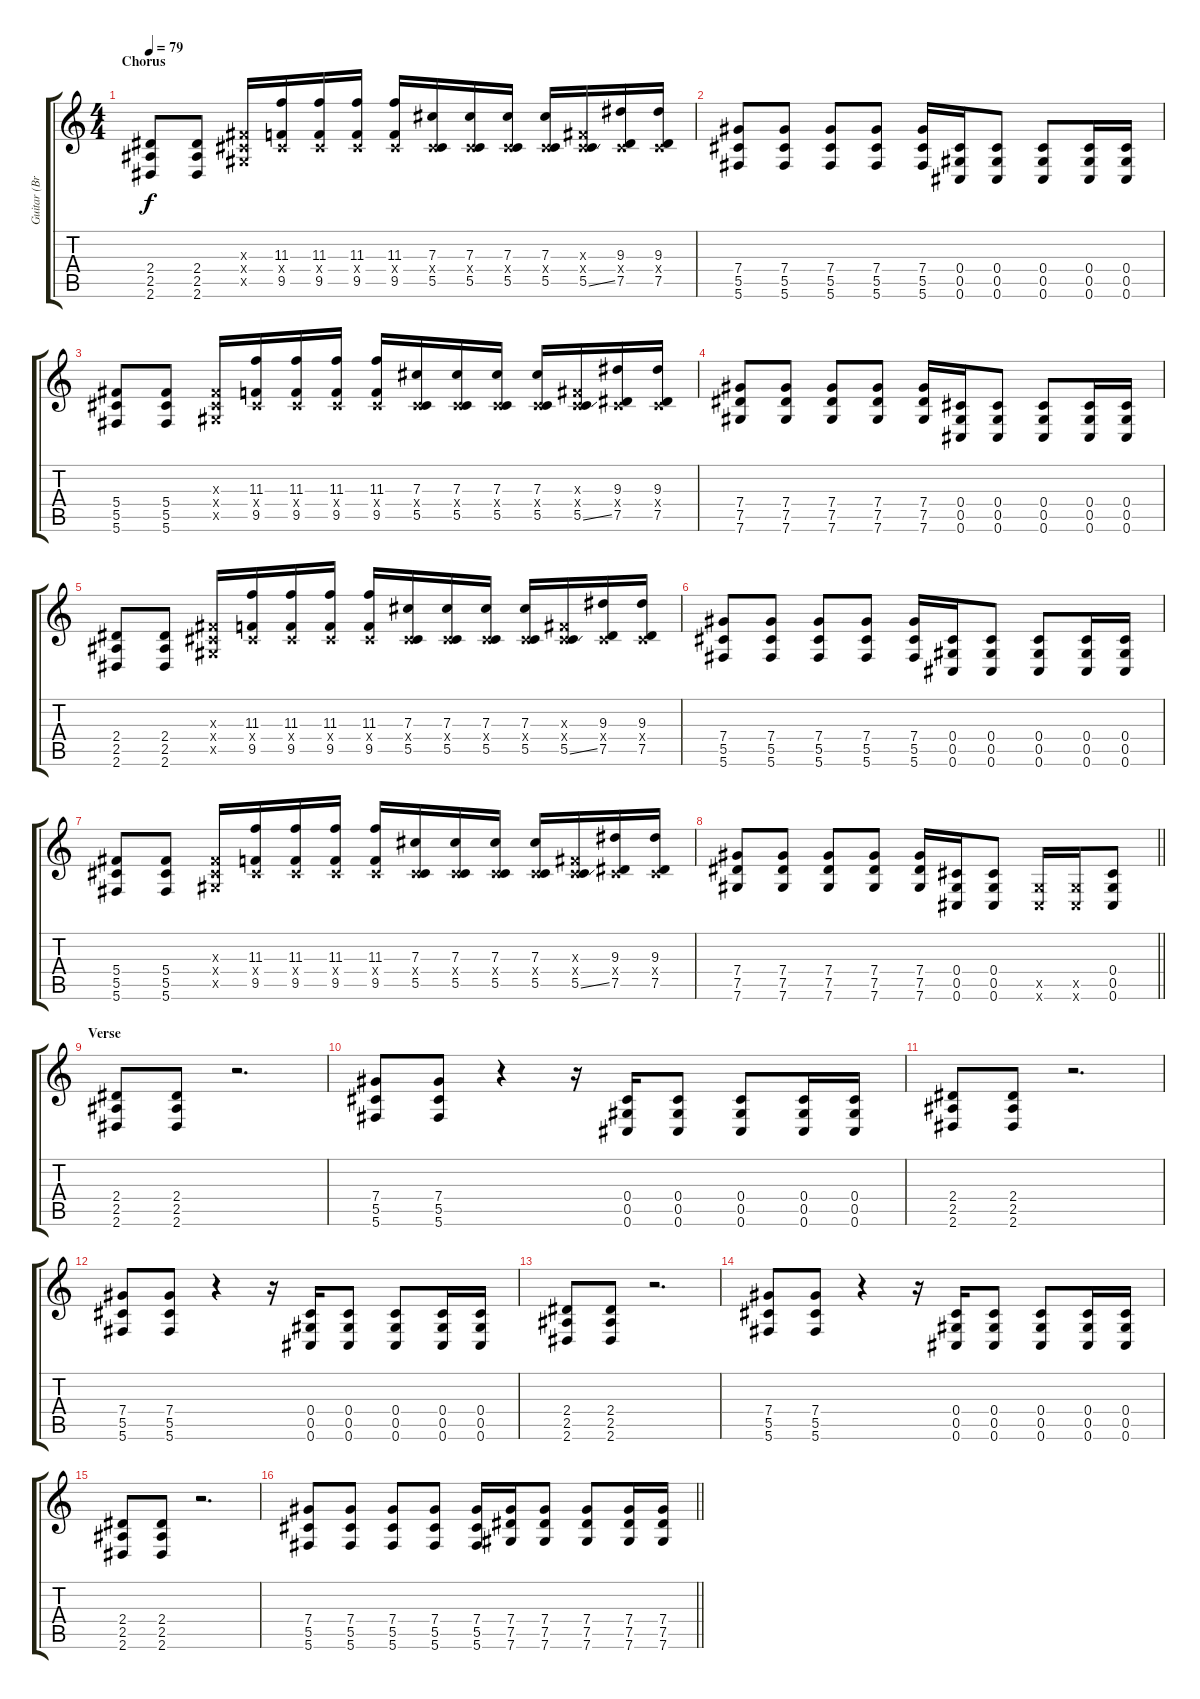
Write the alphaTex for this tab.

\track ("Guitar (Brad Delson)" "Guitar (Br") {instrument distortionguitar}
\staff {score tabs}
\tuning (Eb4 Bb3 Gb3 Db3 Ab2 Db2) {hide}
\ts (4 4)
\section ("" "Chorus")
\tempo 79
\clef g2
\ks c
(2.4 2.5 2.6).8{dy f} (2.4 2.5 2.6).8 (0.3{x} 0.4{x} 0.5{x}).16 (11.3 0.4{x} 9.5).16 (11.3 0.4{x} 9.5).16 (11.3 0.4{x} 9.5).16 (11.3 0.4{x} 9.5).16 (7.3 0.4{x} 5.5).16 (7.3 0.4{x} 5.5).16 (7.3 0.4{x} 5.5).16 (7.3 0.4{x} 5.5).16 (0.3{x} 0.4{x} 5.5{ss}).16 (9.3 0.4{x} 7.5).16 (9.3 0.4{x} 7.5).16 |
(7.4 5.5 5.6).8 (7.4 5.5 5.6).8 (7.4 5.5 5.6).8 (7.4 5.5 5.6).8 (7.4 5.5 5.6).16 (0.4 0.5 0.6).16 (0.4 0.5 0.6).8 (0.4 0.5 0.6).8 (0.4 0.5 0.6).16 (0.4 0.5 0.6).16 |
(5.4 5.5 5.6).8 (5.4 5.5 5.6).8 (0.3{x} 0.4{x} 0.5{x}).16 (11.3 0.4{x} 9.5).16 (11.3 0.4{x} 9.5).16 (11.3 0.4{x} 9.5).16 (11.3 0.4{x} 9.5).16 (7.3 0.4{x} 5.5).16 (7.3 0.4{x} 5.5).16 (7.3 0.4{x} 5.5).16 (7.3 0.4{x} 5.5).16 (0.3{x} 0.4{x} 5.5{ss}).16 (9.3 0.4{x} 7.5).16 (9.3 0.4{x} 7.5).16 |
(7.4 7.5 7.6).8 (7.4 7.5 7.6).8 (7.4 7.5 7.6).8 (7.4 7.5 7.6).8 (7.4 7.5 7.6).16 (0.4 0.5 0.6).16 (0.4 0.5 0.6).8 (0.4 0.5 0.6).8 (0.4 0.5 0.6).16 (0.4 0.5 0.6).16 |
(2.4 2.5 2.6).8 (2.4 2.5 2.6).8 (0.3{x} 0.4{x} 0.5{x}).16 (11.3 0.4{x} 9.5).16 (11.3 0.4{x} 9.5).16 (11.3 0.4{x} 9.5).16 (11.3 0.4{x} 9.5).16 (7.3 0.4{x} 5.5).16 (7.3 0.4{x} 5.5).16 (7.3 0.4{x} 5.5).16 (7.3 0.4{x} 5.5).16 (0.3{x} 0.4{x} 5.5{ss}).16 (9.3 0.4{x} 7.5).16 (9.3 0.4{x} 7.5).16 |
(7.4 5.5 5.6).8 (7.4 5.5 5.6).8 (7.4 5.5 5.6).8 (7.4 5.5 5.6).8 (7.4 5.5 5.6).16 (0.4 0.5 0.6).16 (0.4 0.5 0.6).8 (0.4 0.5 0.6).8 (0.4 0.5 0.6).16 (0.4 0.5 0.6).16 |
(5.4 5.5 5.6).8 (5.4 5.5 5.6).8 (0.3{x} 0.4{x} 0.5{x}).16 (11.3 0.4{x} 9.5).16 (11.3 0.4{x} 9.5).16 (11.3 0.4{x} 9.5).16 (11.3 0.4{x} 9.5).16 (7.3 0.4{x} 5.5).16 (7.3 0.4{x} 5.5).16 (7.3 0.4{x} 5.5).16 (7.3 0.4{x} 5.5).16 (0.3{x} 0.4{x} 5.5{ss}).16 (9.3 0.4{x} 7.5).16 (9.3 0.4{x} 7.5).16 |
\barLineRight lightlight
(7.4 7.5 7.6).8 (7.4 7.5 7.6).8 (7.4 7.5 7.6).8 (7.4 7.5 7.6).8 (7.4 7.5 7.6).16 (0.4 0.5 0.6).16 (0.4 0.5 0.6).8 (0.5{x} 0.6{x}).16 (0.5{x} 0.6{x}).16 (0.4 0.5 0.6).8 |
\section ("" "Verse")
(2.4 2.5 2.6).8 (2.4 2.5 2.6).8 r.2{d} |
(7.4 5.5 5.6).8 (7.4 5.5 5.6).8 r.4 r.16 (0.4 0.5 0.6).16 (0.4 0.5 0.6).8 (0.4 0.5 0.6).8 (0.4 0.5 0.6).16 (0.4 0.5 0.6).16 |
(2.4 2.5 2.6).8 (2.4 2.5 2.6).8 r.2{d} |
(7.4 5.5 5.6).8 (7.4 5.5 5.6).8 r.4 r.16 (0.4 0.5 0.6).16 (0.4 0.5 0.6).8 (0.4 0.5 0.6).8 (0.4 0.5 0.6).16 (0.4 0.5 0.6).16 |
(2.4 2.5 2.6).8 (2.4 2.5 2.6).8 r.2{d} |
(7.4 5.5 5.6).8 (7.4 5.5 5.6).8 r.4 r.16 (0.4 0.5 0.6).16 (0.4 0.5 0.6).8 (0.4 0.5 0.6).8 (0.4 0.5 0.6).16 (0.4 0.5 0.6).16 |
(2.4 2.5 2.6).8 (2.4 2.5 2.6).8 r.2{d} |
\barLineRight lightlight
(7.4 5.5 5.6).8 (7.4 5.5 5.6).8 (7.4 5.5 5.6).8 (7.4 5.5 5.6).8 (7.4 5.5 5.6).16 (7.4 7.5 7.6).16 (7.4 7.5 7.6).8 (7.4 7.5 7.6).8 (7.4 7.5 7.6).16 (7.4 7.5 7.6).16
